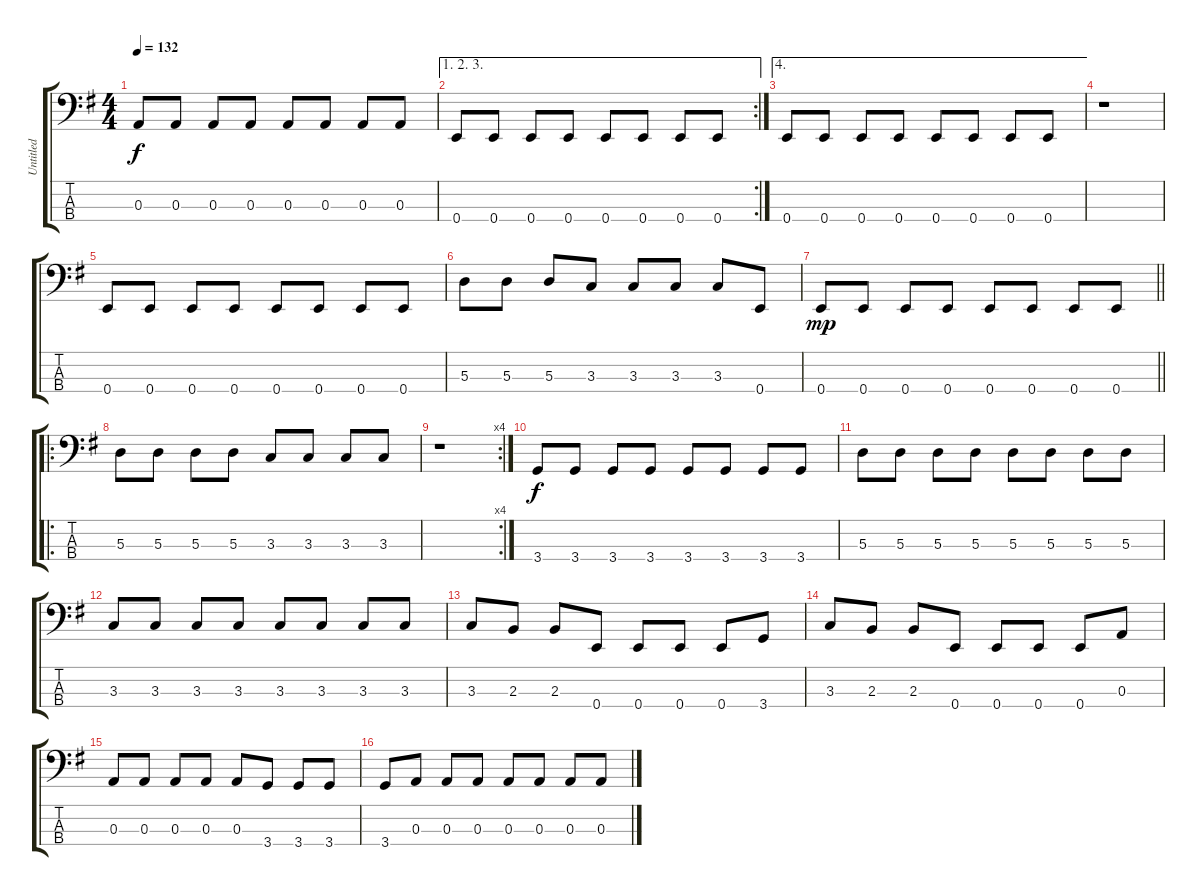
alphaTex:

\track ("Untitled" "Untitled") {instrument electricbassfinger}
\staff {score tabs}
\tuning (G2 D2 A1 E1) {hide}
\ts (4 4)
\tempo 132
\clef f4
\ks g
0.3.8{dy f} 0.3.8 0.3.8 0.3.8 0.3.8 0.3.8 0.3.8 0.3.8 |
\ae (1 2 3)
\rc 2
0.4.8 0.4.8 0.4.8 0.4.8 0.4.8 0.4.8 0.4.8 0.4.8 |
\ae 4
0.4.8 0.4.8 0.4.8 0.4.8 0.4.8 0.4.8 0.4.8 0.4.8 |
r.1 |
0.4.8 0.4.8 0.4.8 0.4.8 0.4.8 0.4.8 0.4.8 0.4.8 |
5.3.8 5.3.8 5.3.8 3.3.8 3.3.8 3.3.8 3.3.8 0.4.8 |
\barLineRight lightlight
0.4.8{dy mp} 0.4.8 0.4.8 0.4.8 0.4.8 0.4.8 0.4.8 0.4.8 |
\ro
5.3.8 5.3.8 5.3.8 5.3.8 3.3.8 3.3.8 3.3.8 3.3.8 |
\rc 4
r.1 |
3.4.8{dy f} 3.4.8 3.4.8 3.4.8 3.4.8 3.4.8 3.4.8 3.4.8 |
5.3.8 5.3.8 5.3.8 5.3.8 5.3.8 5.3.8 5.3.8 5.3.8 |
3.3.8 3.3.8 3.3.8 3.3.8 3.3.8 3.3.8 3.3.8 3.3.8 |
3.3.8 2.3.8 2.3.8 0.4.8 0.4.8 0.4.8 0.4.8 3.4.8 |
3.3.8 2.3.8 2.3.8 0.4.8 0.4.8 0.4.8 0.4.8 0.3.8 |
0.3.8 0.3.8 0.3.8 0.3.8 0.3.8 3.4.8 3.4.8 3.4.8 |
3.4.8 0.3.8 0.3.8 0.3.8 0.3.8 0.3.8 0.3.8 0.3.8
